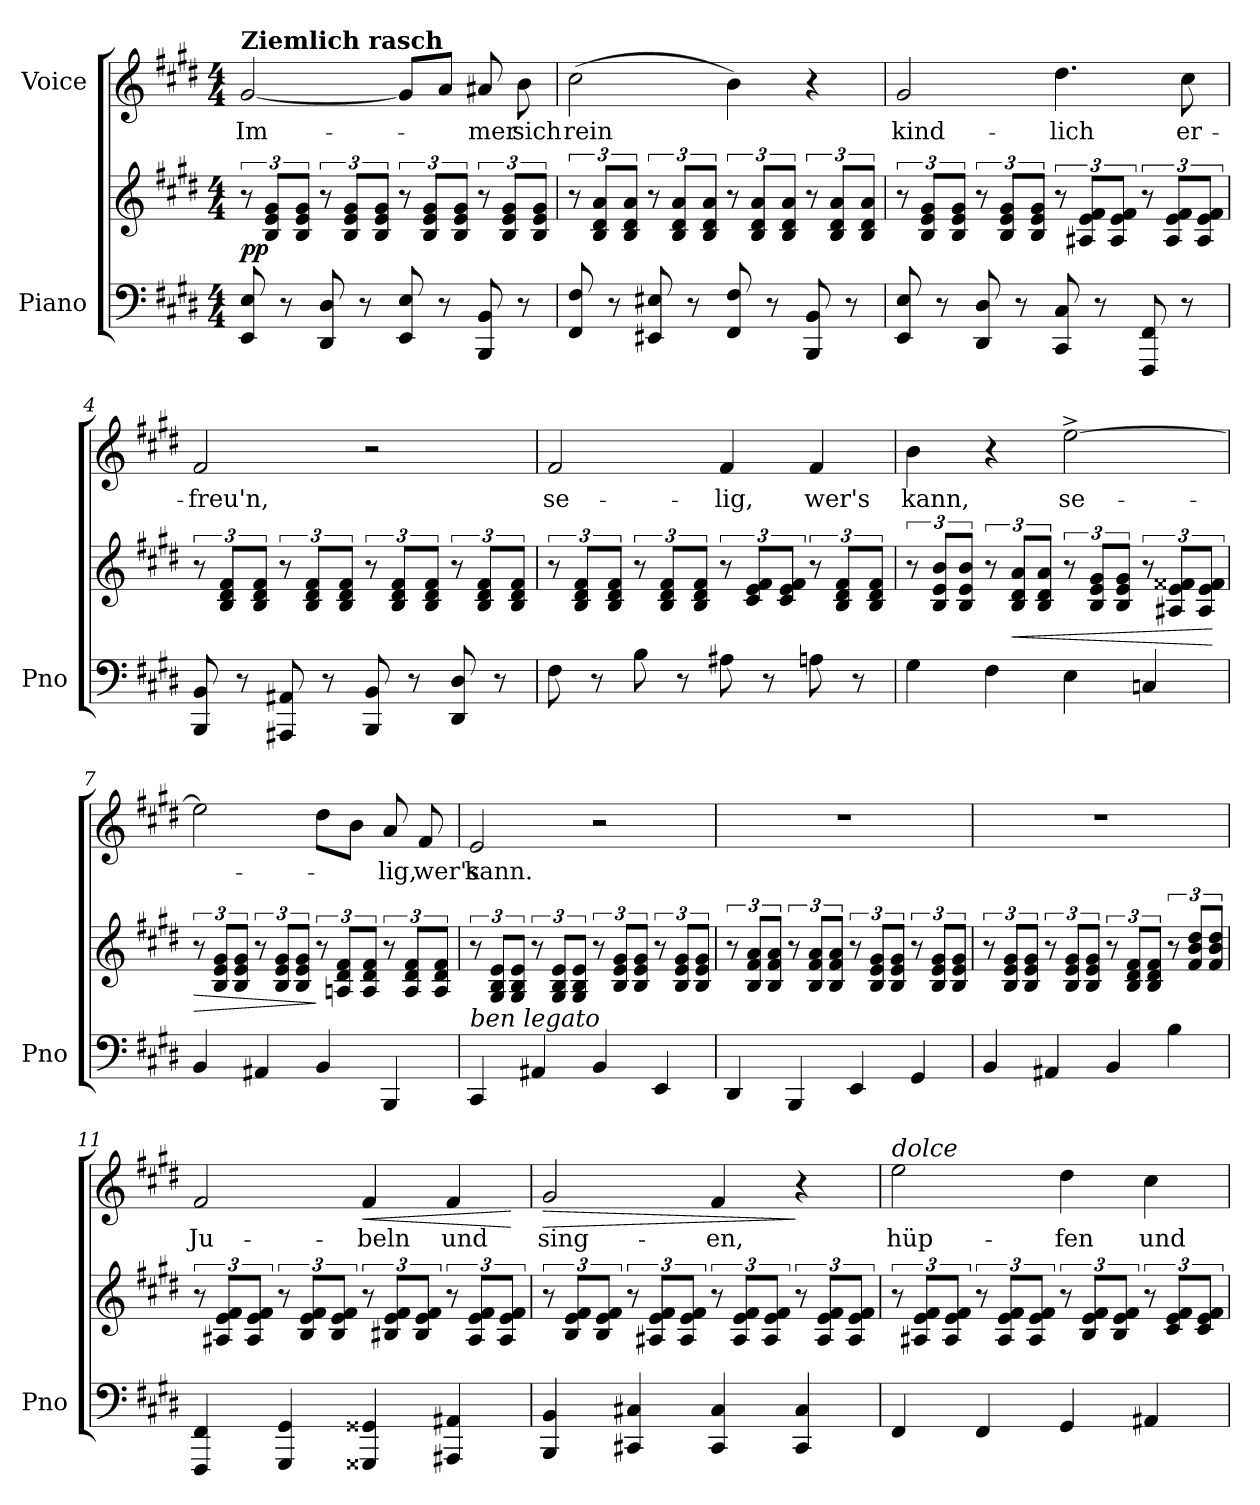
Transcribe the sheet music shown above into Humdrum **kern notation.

**kern	**kern	**dynam	**kern	**text	**dynam
*part2	*part2	*part2	*part1	*part1	*part1
*staff3	*staff2	*staff2/3	*staff1	*staff1	*staff1
*I"Piano	*	*	*I"Voice	*	*
*I'Pno	*	*	*	*	*
*clefF4	*clefG2	*	*clefG2	*	*
*k[f#c#g#d#]	*k[f#c#g#d#]	*	*k[f#c#g#d#]	*	*
*M4/4	*M4/4	*	*M4/4	*	*
=1	=1	=1	=1	=1	=1
!	!	!	!LO:TX:a:B:t=Ziemlich rasch	!	!
!	!	!LO:DY:b	!	!LO:LY:b	!
8EE/ 8E/	12r	pp	[2g#/	Im-	.
.	12B/ 12e/ 12g#/L	.	.	.	.
8r	.	.	.	.	.
.	12B/ 12e/ 12g#/J	.	.	.	.
8DD#/ 8D#/	12r	.	.	.	.
.	12B/ 12e/ 12g#/L	.	.	.	.
8r	.	.	.	.	.
.	12B/ 12e/ 12g#/J	.	.	.	.
8EE/ 8E/	12r	.	8g#/L]	.	.
.	12B/ 12e/ 12g#/L	.	.	.	.
8r	.	.	8a/J	.	.
.	12B/ 12e/ 12g#/J	.	.	.	.
!	!	!	!	!LO:LY:b	!
8BBB/ 8BB/	12r	.	8a#X/	-mer	.
.	12B/ 12e/ 12g#/L	.	.	.	.
!	!	!	!	!LO:LY:b	!
8r	.	.	8b\	sich	.
.	12B/ 12e/ 12g#/J	.	.	.	.
=2	=2	=2	=2	=2	=2
!	!	!	!	!LO:LY:b	!
8FF#/ 8F#/	12r	.	(2cc#\	rein	.
.	12B/ 12d#/ 12a/L	.	.	.	.
8r	.	.	.	.	.
.	12B/ 12d#/ 12a/J	.	.	.	.
8EE#X/ 8E#X/	12r	.	.	.	.
.	12B/ 12d#/ 12a/L	.	.	.	.
8r	.	.	.	.	.
.	12B/ 12d#/ 12a/J	.	.	.	.
8FF#/ 8F#/	12r	.	4b\)	.	.
.	12B/ 12d#/ 12a/L	.	.	.	.
8r	.	.	.	.	.
.	12B/ 12d#/ 12a/J	.	.	.	.
8BBB/ 8BB/	12r	.	4r	.	.
.	12B/ 12d#/ 12a/L	.	.	.	.
8r	.	.	.	.	.
.	12B/ 12d#/ 12a/J	.	.	.	.
!!LO:LB:g=z
=3	=3	=3	=3	=3	=3
!	!	!	!	!LO:LY:b	!
8EE/ 8E/	12r	.	2g#/	kind-	.
.	12B/ 12e/ 12g#/L	.	.	.	.
8r	.	.	.	.	.
.	12B/ 12e/ 12g#/J	.	.	.	.
8DD#/ 8D#/	12r	.	.	.	.
.	12B/ 12e/ 12g#/L	.	.	.	.
8r	.	.	.	.	.
.	12B/ 12e/ 12g#/J	.	.	.	.
!	!	!	!	!LO:LY:b	!
8CC#/ 8C#/	12r	.	4.dd#\	-lich	.
.	12A#X/ 12e/ 12f#/L	.	.	.	.
8r	.	.	.	.	.
.	12A#/ 12e/ 12f#/J	.	.	.	.
8FFF#/ 8FF#/	12r	.	.	.	.
.	12A#/ 12e/ 12f#/L	.	.	.	.
!	!	!	!	!LO:LY:b	!
8r	.	.	8cc#\	er-	.
.	12A#/ 12e/ 12f#/J	.	.	.	.
=4	=4	=4	=4	=4	=4
!	!	!	!	!LO:LY:b	!
8BBB/ 8BB/	12r	.	2f#/	-freu'n,	.
.	12B/ 12d#/ 12f#/L	.	.	.	.
8r	.	.	.	.	.
.	12B/ 12d#/ 12f#/J	.	.	.	.
8AAA#X/ 8AA#X/	12r	.	.	.	.
.	12B/ 12d#/ 12f#/L	.	.	.	.
8r	.	.	.	.	.
.	12B/ 12d#/ 12f#/J	.	.	.	.
8BBB/ 8BB/	12r	.	2r	.	.
.	12B/ 12d#/ 12f#/L	.	.	.	.
8r	.	.	.	.	.
.	12B/ 12d#/ 12f#/J	.	.	.	.
8DD#/ 8D#/	12r	.	.	.	.
.	12B/ 12d#/ 12f#/L	.	.	.	.
8r	.	.	.	.	.
.	12B/ 12d#/ 12f#/J	.	.	.	.
=5	=5	=5	=5	=5	=5
!	!	!	!	!LO:LY:b	!
8F#\	12r	.	2f#/	se-	.
.	12B/ 12d#/ 12f#/L	.	.	.	.
8r	.	.	.	.	.
.	12B/ 12d#/ 12f#/J	.	.	.	.
8B\	12r	.	.	.	.
.	12B/ 12d#/ 12f#/L	.	.	.	.
8r	.	.	.	.	.
.	12B/ 12d#/ 12f#/J	.	.	.	.
!	!	!	!	!LO:LY:b	!
8A#X\	12r	.	4f#/	-lig,	.
.	12c#/ 12e/ 12f#/L	.	.	.	.
8r	.	.	.	.	.
.	12c#/ 12e/ 12f#/J	.	.	.	.
!	!	!	!	!LO:LY:b	!
8An\	12r	.	4f#/	wer's	.
.	12B/ 12d#/ 12f#/L	.	.	.	.
8r	.	.	.	.	.
.	12B/ 12d#/ 12f#/J	.	.	.	.
!!LO:LB:g=z
=6	=6	=6	=6	=6	=6
!	!	!	!	!LO:LY:b	!
4G#\	12r	.	4b\	kann,	.
.	12B/ 12e/ 12b/L	.	.	.	.
.	12B/ 12e/ 12b/J	.	.	.	.
4F#\	12r	.	4r	.	.
!	!	!LO:HP:b	!	!	!
.	12B/ 12d#/ 12a/L	<	.	.	.
.	12B/ 12d#/ 12a/J	.	.	.	.
!	!	!	!	!LO:LY:b	!
4E\	12r	.	[2ee^\	se-	.
.	12B/ 12e/ 12g#/L	.	.	.	.
.	12B/ 12e/ 12g#/J	.	.	.	.
4Cn/	12r	.	.	.	.
.	12A#X/ 12e/ 12f##X/L	.	.	.	.
.	12A#/ 12e/ 12f##/J	.	.	.	.
.	.	[	.	.	.
=7	=7	=7	=7	=7	=7
!	!	!LO:HP:b	!	!	!
4BB/	12r	>	2ee\]	.	.
.	12B/ 12e/ 12g#/L	.	.	.	.
.	12B/ 12e/ 12g#/J	.	.	.	.
4AA#X/	12r	.	.	.	.
.	12B/ 12e/ 12g#/L	.	.	.	.
.	12B/ 12e/ 12g#/J	.	.	.	.
4BB/	12r	]	8dd#\L	.	.
.	12An/ 12d#/ 12f#/L	.	.	.	.
.	.	.	8b\J	.	.
.	12A/ 12d#/ 12f#/J	.	.	.	.
!	!	!	!	!LO:LY:b	!
4BBB/	12r	.	8a/	-lig,	.
.	12A/ 12d#/ 12f#/L	.	.	.	.
!	!	!	!	!LO:LY:b	!
.	.	.	8f#/	wer's	.
.	12A/ 12d#/ 12f#/J	.	.	.	.
=8	=8	=8	=8	=8	=8
!LO:TX:a:i:t=ben legato	!	!	!	!	!
!	!	!	!	!LO:LY:b	!
4CC#/	12r	.	2e/	kann.	.
.	12G#/ 12B/ 12e/L	.	.	.	.
.	12G#/ 12B/ 12e/J	.	.	.	.
4AA#X/	12r	.	.	.	.
.	12G#/ 12B/ 12e/L	.	.	.	.
.	12G#/ 12B/ 12e/J	.	.	.	.
4BB/	12r	.	2r	.	.
.	12B/ 12e/ 12g#/L	.	.	.	.
.	12B/ 12e/ 12g#/J	.	.	.	.
4EE/	12r	.	.	.	.
.	12B/ 12e/ 12g#/L	.	.	.	.
.	12B/ 12e/ 12g#/J	.	.	.	.
!!LO:LB:g=z
=9	=9	=9	=9	=9	=9
4DD#/	12r	.	1r	.	.
.	12B/ 12f#/ 12a/L	.	.	.	.
.	12B/ 12f#/ 12a/J	.	.	.	.
4BBB/	12r	.	.	.	.
.	12B/ 12f#/ 12a/L	.	.	.	.
.	12B/ 12f#/ 12a/J	.	.	.	.
4EE/	12r	.	.	.	.
.	12B/ 12e/ 12g#/L	.	.	.	.
.	12B/ 12e/ 12g#/J	.	.	.	.
4GG#/	12r	.	.	.	.
.	12B/ 12e/ 12g#/L	.	.	.	.
.	12B/ 12e/ 12g#/J	.	.	.	.
=10	=10	=10	=10	=10	=10
4BB/	12r	.	1r	.	.
.	12B/ 12e/ 12g#/L	.	.	.	.
.	12B/ 12e/ 12g#/J	.	.	.	.
4AA#X/	12r	.	.	.	.
.	12B/ 12e/ 12g#/L	.	.	.	.
.	12B/ 12e/ 12g#/J	.	.	.	.
4BB/	12r	.	.	.	.
.	12B/ 12d#/ 12f#/L	.	.	.	.
.	12B/ 12d#/ 12f#/J	.	.	.	.
4B\	12r	.	.	.	.
.	12f#/ 12b/ 12dd#/L	.	.	.	.
.	12f#/ 12b/ 12dd#/J	.	.	.	.
=11	=11	=11	=11	=11	=11
!	!	!	!	!LO:LY:b	!
4FFF#/ 4FF#/	12r	.	2f#/	Ju-	.
.	12A#X/ 12e/ 12f#/L	.	.	.	.
.	12A#/ 12e/ 12f#/J	.	.	.	.
4GGG#/ 4GG#/	12r	.	.	.	.
.	12B/ 12e/ 12f#/L	.	.	.	.
.	12B/ 12e/ 12f#/J	.	.	.	.
!	!	!	!	!LO:LY:b	!LO:HP:b
4GGG##X/ 4GG##X/	12r	.	4f#/	-beln	<
.	12B#X/ 12e/ 12f#/L	.	.	.	.
.	12B#/ 12e/ 12f#/J	.	.	.	.
!	!	!	!	!LO:LY:b	!
4AAA#X/ 4AA#X/	12r	.	4f#/	und	.
.	12A#/ 12e/ 12f#/L	.	.	.	.
.	12A#/ 12e/ 12f#/J	.	.	.	.
.	.	.	.	.	[
!!LO:PB:g=z
=12	=12	=12	=12	=12	=12
!	!	!	!	!LO:LY:b	!LO:HP:b
4BBB/ 4BB/	12r	.	2g#/	sing-	>
.	12B/ 12e/ 12f#/L	.	.	.	.
.	12B/ 12e/ 12f#/J	.	.	.	.
4CC#X/ 4C#X/	12r	.	.	.	.
.	12A#X/ 12e/ 12f#/L	.	.	.	.
.	12A#/ 12e/ 12f#/J	.	.	.	.
!	!	!	!	!LO:LY:b	!
4CC#/ 4C#/	12r	.	4f#/	-en,	.
.	12A#/ 12e/ 12f#/L	.	.	.	.
.	12A#/ 12e/ 12f#/J	.	.	.	.
4CC#/ 4C#/	12r	.	4r	.	]
.	12A#/ 12e/ 12f#/L	.	.	.	.
.	12A#/ 12e/ 12f#/J	.	.	.	.
=13	=13	=13	=13	=13	=13
!	!	!	!LO:TX:a:i:t=dolce	!	!
!	!	!	!	!LO:LY:b	!
4FF#/	12r	.	2ee\	hüp-	.
.	12A#X/ 12e/ 12f#/L	.	.	.	.
.	12A#/ 12e/ 12f#/J	.	.	.	.
4FF#/	12r	.	.	.	.
.	12A#/ 12e/ 12f#/L	.	.	.	.
.	12A#/ 12e/ 12f#/J	.	.	.	.
!	!	!	!	!LO:LY:b	!
4GG#/	12r	.	4dd#\	-fen	.
.	12B/ 12e/ 12f#/L	.	.	.	.
.	12B/ 12e/ 12f#/J	.	.	.	.
!	!	!	!	!LO:LY:b	!
4AA#X/	12r	.	4cc#\	und	.
.	12c#/ 12e/ 12f#/L	.	.	.	.
.	12c#/ 12e/ 12f#/J	.	.	.	.
=	=	=	=	=	=
*-	*-	*-	*-	*-	*-
